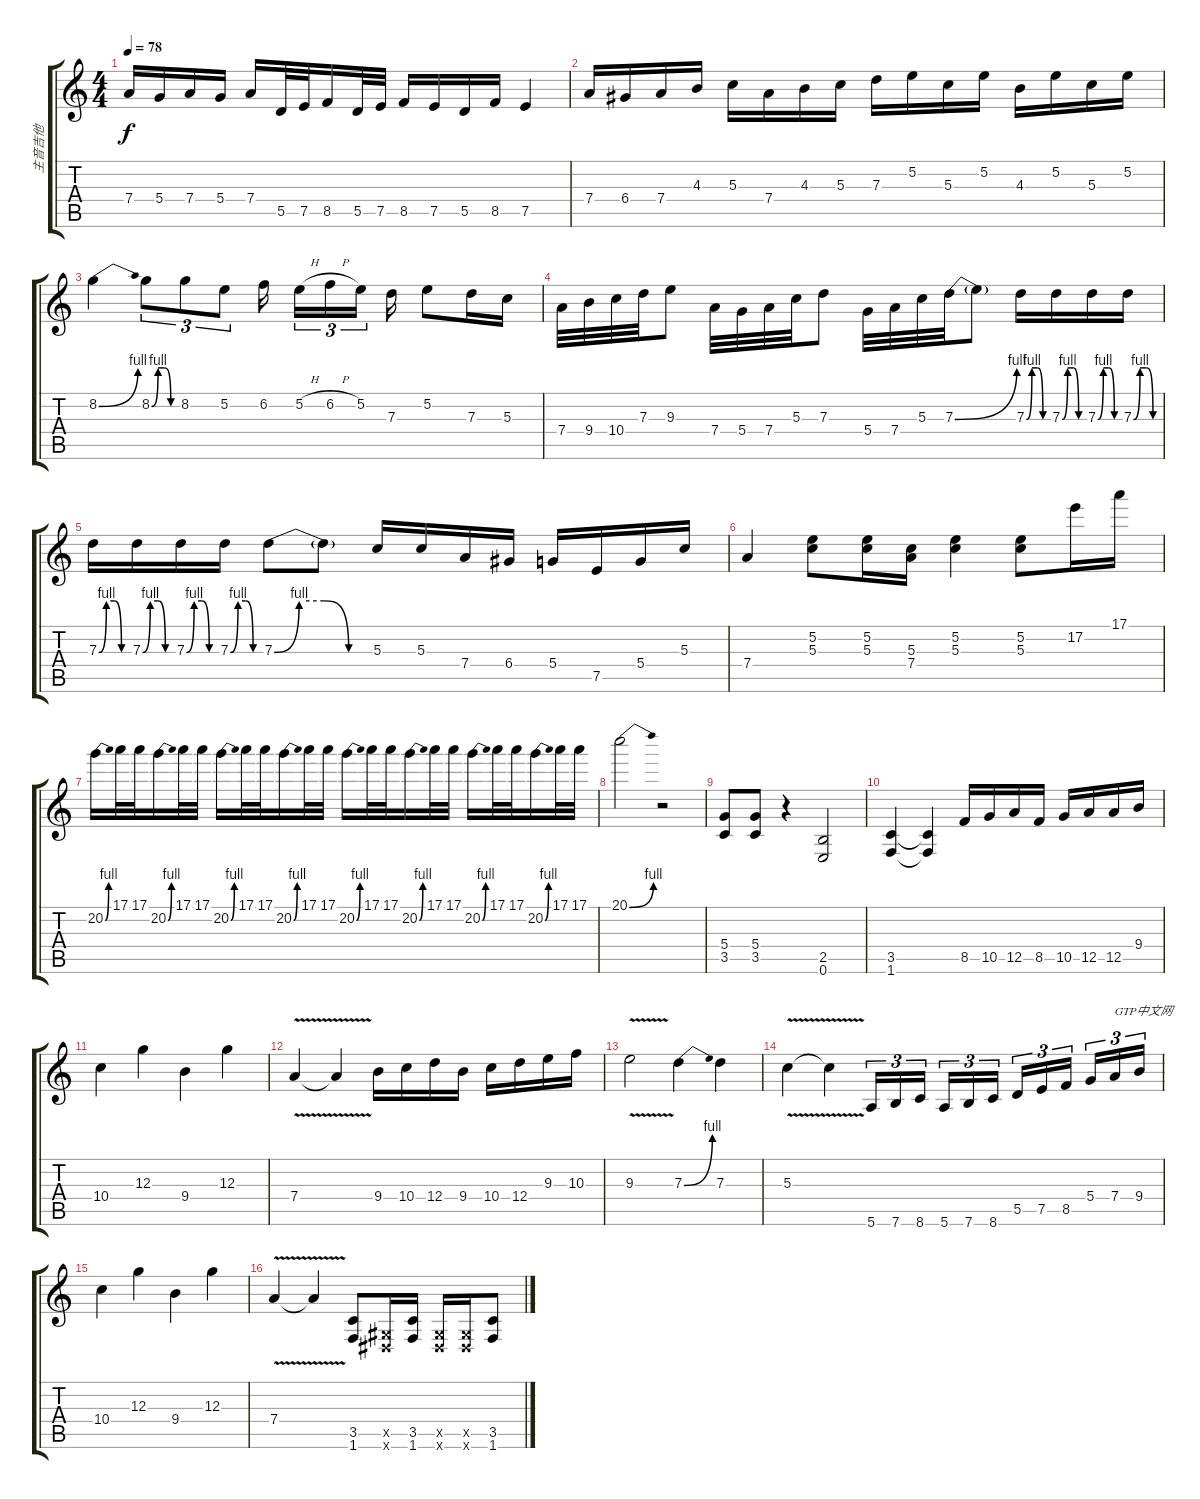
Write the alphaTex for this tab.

\track ("主音吉他" "主音吉他") {instrument distortionguitar}
\staff {score tabs}
\tuning (E4 B3 G3 D3 A2 E2) {hide}
\ts (4 4)
\tempo 78
\clef g2
\ks c
7.4.16{dy f} 5.4.16 7.4.16 5.4.16 7.4.16 5.5.32 7.5.32 8.5.16 5.5.32 7.5.32 8.5.16 7.5.16 5.5.16 8.5.16 7.5.4 |
7.4.16 6.4.16 7.4.16 4.3.16 5.3.16 7.4.16 4.3.16 5.3.16 7.3.16 5.2.16 5.3.16 5.2.16 4.3.16 5.2.16 5.3.16 5.2.16 |
8.2{be (bend 0 0 60 4)}.4 8.2{be (custom 0 0 15 4 30 4 45 0 60 0)}.8{tu (3 2)} 8.2.8{tu (3 2)} 5.2.8{tu (3 2)} 6.2.16{beam splitsecondary} 5.2{h}.16{tu (3 2)} 6.2{h}.16{tu (3 2)} 5.2.16{tu (3 2) beam splitsecondary} 7.3.16 5.2.8 7.3.16 5.3.16 |
7.4.32 9.4.32 10.4.32 7.3.32 9.3.8 7.4.32 5.4.32 7.4.32 5.3.32 7.3.8 5.4.32 7.4.32 5.3.32 7.3{be (bend 0 0 60 4)}.32 7.3{t}.8 7.3{be (custom 0 0 15 4 30 4 45 0 60 0)}.16 7.3{be (custom 0 0 15 4 30 4 45 0 60 0)}.16 7.3{be (custom 0 0 15 4 30 4 45 0 60 0)}.16 7.3{be (custom 0 0 15 4 30 4 45 0 60 0)}.16 |
7.3{be (custom 0 0 15 4 30 4 45 0 60 0)}.16 7.3{be (custom 0 0 15 4 30 4 45 0 60 0)}.16 7.3{be (custom 0 0 15 4 30 4 45 0 60 0)}.16 7.3{be (custom 0 0 15 4 30 4 45 0 60 0)}.16 7.3{be (custom 0 0 15 4 30 4 45 0 60 0)}.8 7.3{t}.8 5.3.16 5.3.16 7.4.16 6.4.16 5.4.16 7.5.16 5.4.16 5.3.16 |
7.4.4 (5.2 5.3).8 (5.2 5.3).16 (5.3 7.4).16 (5.2 5.3).4 (5.2 5.3).8 17.2.16 17.1.16 |
20.2{be (bend 0 0 60 4)}.16 17.1.32 17.1.32 20.2{be (bend 0 0 60 4)}.16 17.1.32 17.1.32 20.2{be (bend 0 0 60 4)}.16 17.1.32 17.1.32 20.2{be (bend 0 0 60 4)}.16 17.1.32 17.1.32 20.2{be (bend 0 0 60 4)}.16 17.1.32 17.1.32 20.2{be (bend 0 0 60 4)}.16 17.1.32 17.1.32 20.2{be (bend 0 0 60 4)}.16 17.1.32 17.1.32 20.2{be (bend 0 0 60 4)}.16 17.1.32 17.1.32 |
20.1{be (bend 0 0 60 4)}.2 r.2 |
(5.4 3.5).8 (5.4 3.5).8 r.4 (2.5 0.6).2 |
(3.5 1.6).4 (3.5{t} 1.6{t}).4 8.5.16 10.5.16 12.5.16 8.5.16 10.5.16 12.5.16 12.5.16 9.4.16 |
10.4.4 12.3.4 9.4.4 12.3.4 |
7.4{v}.4 7.4{t}.4 9.4.16 10.4.16 12.4.16 9.4.16 10.4.16 12.4.16 9.3.16 10.3.16 |
9.3{v}.2 7.3{be (bend 0 0 60 4)}.4 7.3.4 |
5.3{v}.4 5.3{t}.4 5.6.16{tu (3 2)} 7.6.16{tu (3 2)} 8.6.16{tu (3 2) beam splitsecondary} 5.6.16{tu (3 2)} 7.6.16{tu (3 2)} 8.6.16{tu (3 2)} 5.5.16{tu (3 2)} 7.5.16{tu (3 2)} 8.5.16{tu (3 2) beam splitsecondary} 5.4.16{tu (3 2)} 7.4.16{tu (3 2) txt "GTP中文网"} 9.4.16{tu (3 2)} |
10.4.4 12.3.4 9.4.4 12.3.4 |
7.4{v}.4 7.4{t}.4 (3.5 1.6).8 (-1.5{x} -1.6{x}).16 (3.5 1.6).16 (-1.5{x} -1.6{x}).16 (-1.5{x} -1.6{x}).16 (3.5 1.6).8
